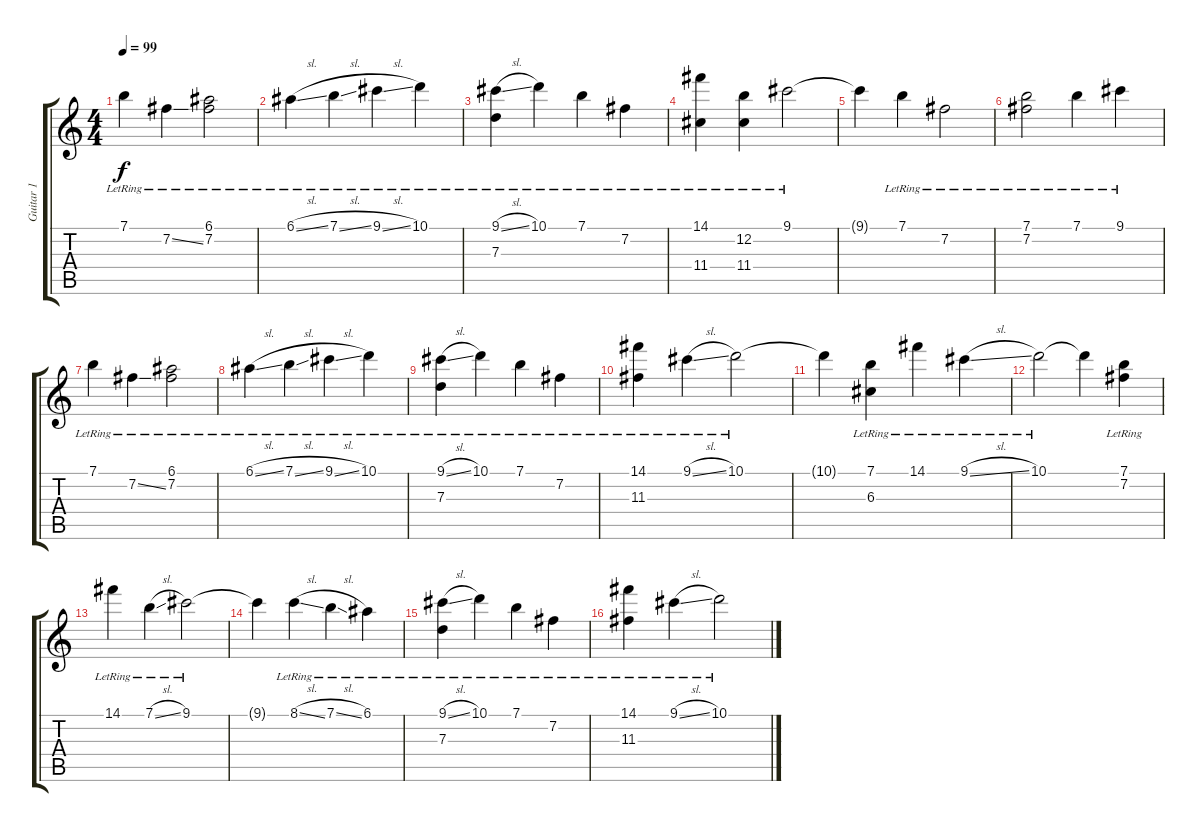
\track ("Guitar 1" "Guitar 1") {solo instrument overdrivenguitar}
\staff {score tabs}
\tuning (E4 B3 G3 D3 A2 D2) {hide}
\ts (4 4)
\tempo 99
\clef g2
\ks c
7.1{lr}.4{dy f} 7.2{ss lr}.4 (6.1{lr} 7.2{lr}).2 |
6.1{sl lr}.4 7.1{sl lr}.4 9.1{sl lr}.4 10.1{lr}.4 |
(9.1{sl lr} 7.3{lr}).4 10.1{lr}.4 7.1{lr}.4 7.2{lr}.4 |
(14.1{lr} 11.4{lr}).4 (12.2{lr} 11.4{lr}).4 9.1{lr}.2 |
9.1{t}.4 7.1{lr}.4 7.2{lr}.2 |
(7.1{lr} 7.2{lr}).2 7.1{lr}.4 9.1{lr}.4 |
7.1{lr}.4 7.2{ss lr}.4 (6.1{lr} 7.2{lr}).2 |
6.1{sl lr}.4 7.1{sl lr}.4 9.1{sl lr}.4 10.1{lr}.4 |
(9.1{sl lr} 7.3{lr}).4 10.1{lr}.4 7.1{lr}.4 7.2{lr}.4 |
(14.1{lr} 11.3{lr}).4 9.1{sl lr}.4 10.1{lr}.2 |
10.1{t}.4 (7.1{lr} 6.3{lr}).4 14.1{lr}.4 9.1{sl lr}.4 |
10.1{lr}.2 10.1{t}.4 (7.1{lr} 7.2{lr}).4 |
14.1{lr}.4 7.1{sl lr}.4 9.1{lr}.2 |
9.1{t}.4 8.1{sl lr}.4 7.1{sl lr}.4 6.1{lr}.4 |
(9.1{sl lr} 7.3{lr}).4 10.1{lr}.4 7.1{lr}.4 7.2{lr}.4 |
(14.1{lr} 11.3{lr}).4 9.1{sl lr}.4 10.1{lr}.2
